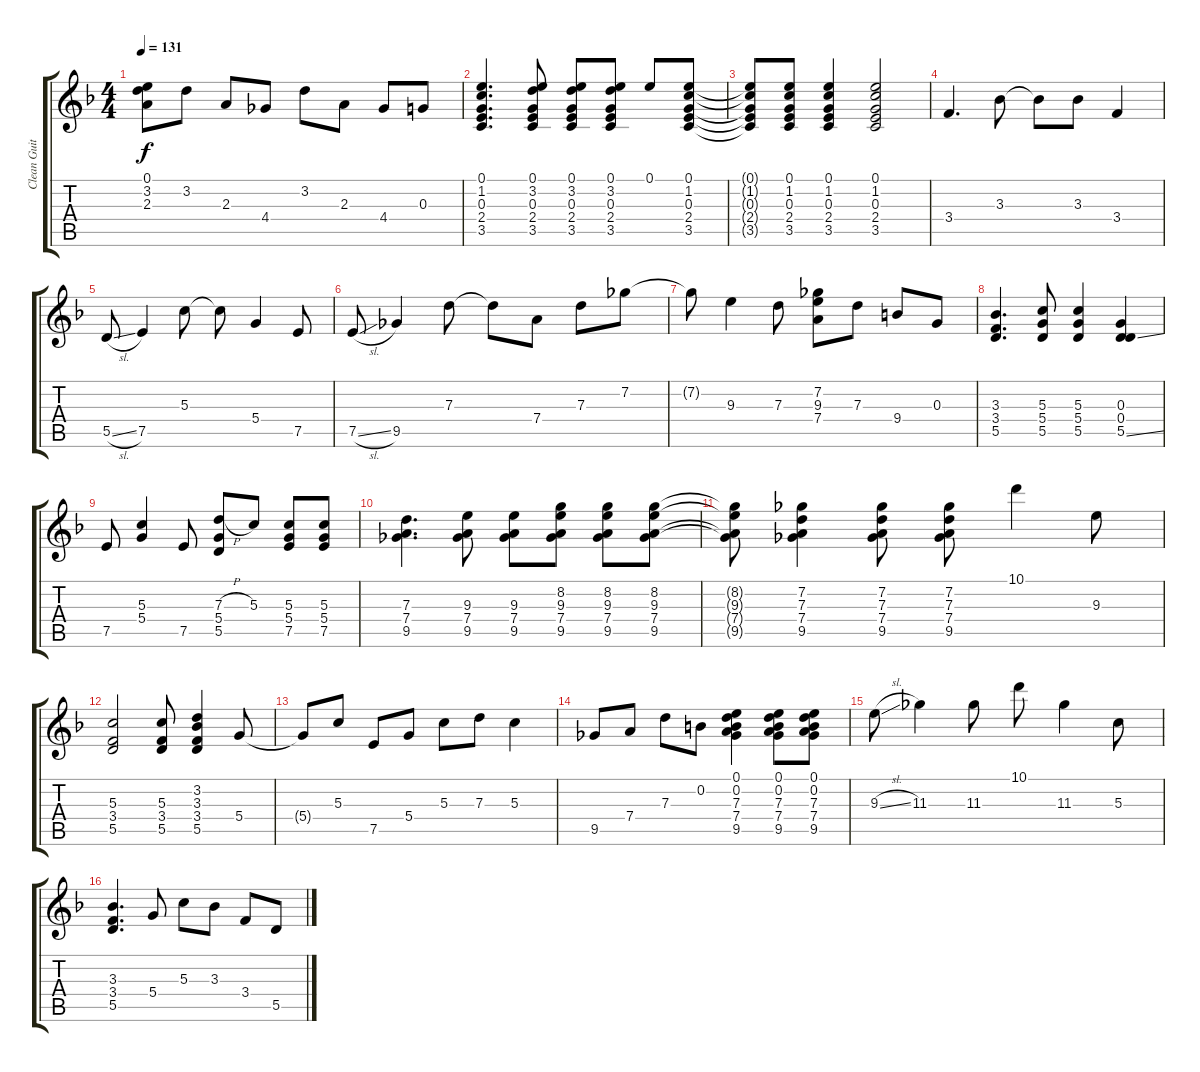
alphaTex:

\track ("Clean Guitar 2" "Clean Guit") {instrument electricguitarclean}
\staff {score tabs}
\tuning (E4 B3 G3 D3 A2 D2) {hide}
\ts (4 4)
\tempo 131
\clef g2
\ks f
(0.1 3.2 2.3).8{dy f} 3.2.8 2.3.8 4.4.8 3.2.8 2.3.8 4.4.8 0.3.8 |
(0.1 1.2 0.3 2.4 3.5).4{d} (0.1 3.2 0.3 2.4 3.5).8 (0.1 3.2 0.3 2.4 3.5).8 (0.1 3.2 0.3 2.4 3.5).8 0.1.8 (0.1 1.2 0.3 2.4 3.5).8 |
(0.1{t} 1.2{t} 0.3{t} 2.4{t} 3.5{t}).8 (0.1 1.2 0.3 2.4 3.5).8 (0.1 1.2 0.3 2.4 3.5).4 (0.1 1.2 0.3 2.4 3.5).2 |
3.4.4{d} 3.3.8 3.3{t}.8 3.3.8 3.4.4 |
5.5{sl}.8 7.5.4 5.3.8 5.3{t}.8 5.4.4 7.5.8 |
7.5{sl}.8 9.5.4 7.3.8 7.3{t}.8 7.4.8 7.3.8 7.2.8 |
7.2{t}.8 9.3.4 7.3.8 (7.2 9.3 7.4).8 7.3.8 9.4.8 0.3.8 |
(3.3 3.4 5.5).4{d} (5.3 5.4 5.5).8 (5.3 5.4 5.5).4 (0.3 0.4 5.5{ss}).4 |
7.5.8 (5.3 5.4).4 7.5.8 (7.3{h} 5.4 5.5).8 5.3.8 (5.3 5.4 7.5).8 (5.3 5.4 7.5).8 |
(7.3 7.4 9.5).4{d} (9.3 7.4 9.5).8 (9.3 7.4 9.5).8 (8.2 9.3 7.4 9.5).8 (8.2 9.3 7.4 9.5).8 (8.2 9.3 7.4 9.5).8 |
(8.2{t} 9.3{t} 7.4{t} 9.5{t}).8 (7.2 7.3 7.4 9.5).4 (7.2 7.3 7.4 9.5).8 (7.2 7.3 7.4 9.5).8 10.1.4 9.3.8 |
(5.3 3.4 5.5).2 (5.3 3.4 5.5).8 (3.2 3.3 3.4 5.5).4 5.4.8 |
5.4{t}.8 5.3.8 7.5.8 5.4.8 5.3.8 7.3.8 5.3.4 |
9.5.8 7.4.8 7.3.8 0.2.8 (0.1 0.2 7.3 7.4 9.5).4 (0.1 0.2 7.3 7.4 9.5).8 (0.1 0.2 7.3 7.4 9.5).8 |
9.3{sl}.8 11.3.4 11.3.8 10.1.8 11.3.4 5.3.8 |
(3.3 3.4 5.5).4{d} 5.4.8 5.3.8 3.3.8 3.4.8 5.5.8
